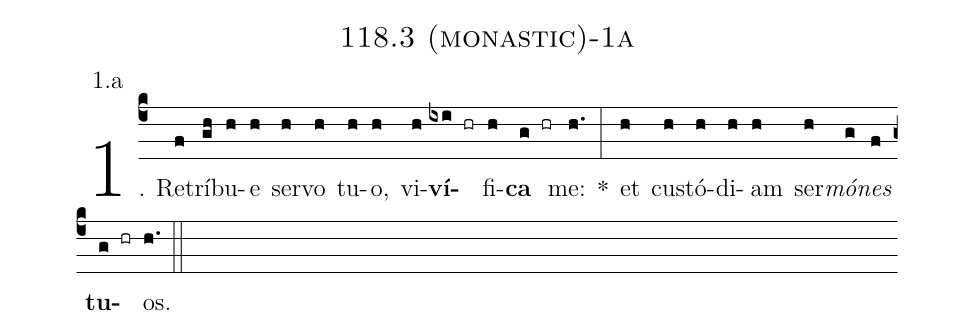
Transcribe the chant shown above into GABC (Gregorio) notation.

name: 118.3 (monastic)-1a;
annotation: 1.a;
%%
(c4)1. Re(f)trí(gh)bu(h)e(h) ser(h)vo(h) tu(h)o,(h) vi(h)<b>ví</b>(ixi hr)fi(h)<b>ca</b>(g hr) me:(h.) *(:) et(h) cus(h)tó(h)di(h)am(h) ser(h)<i>mó</i>(g)<i>nes</i>(f) <b>tu</b>(g hr)os.(h.) (::)
